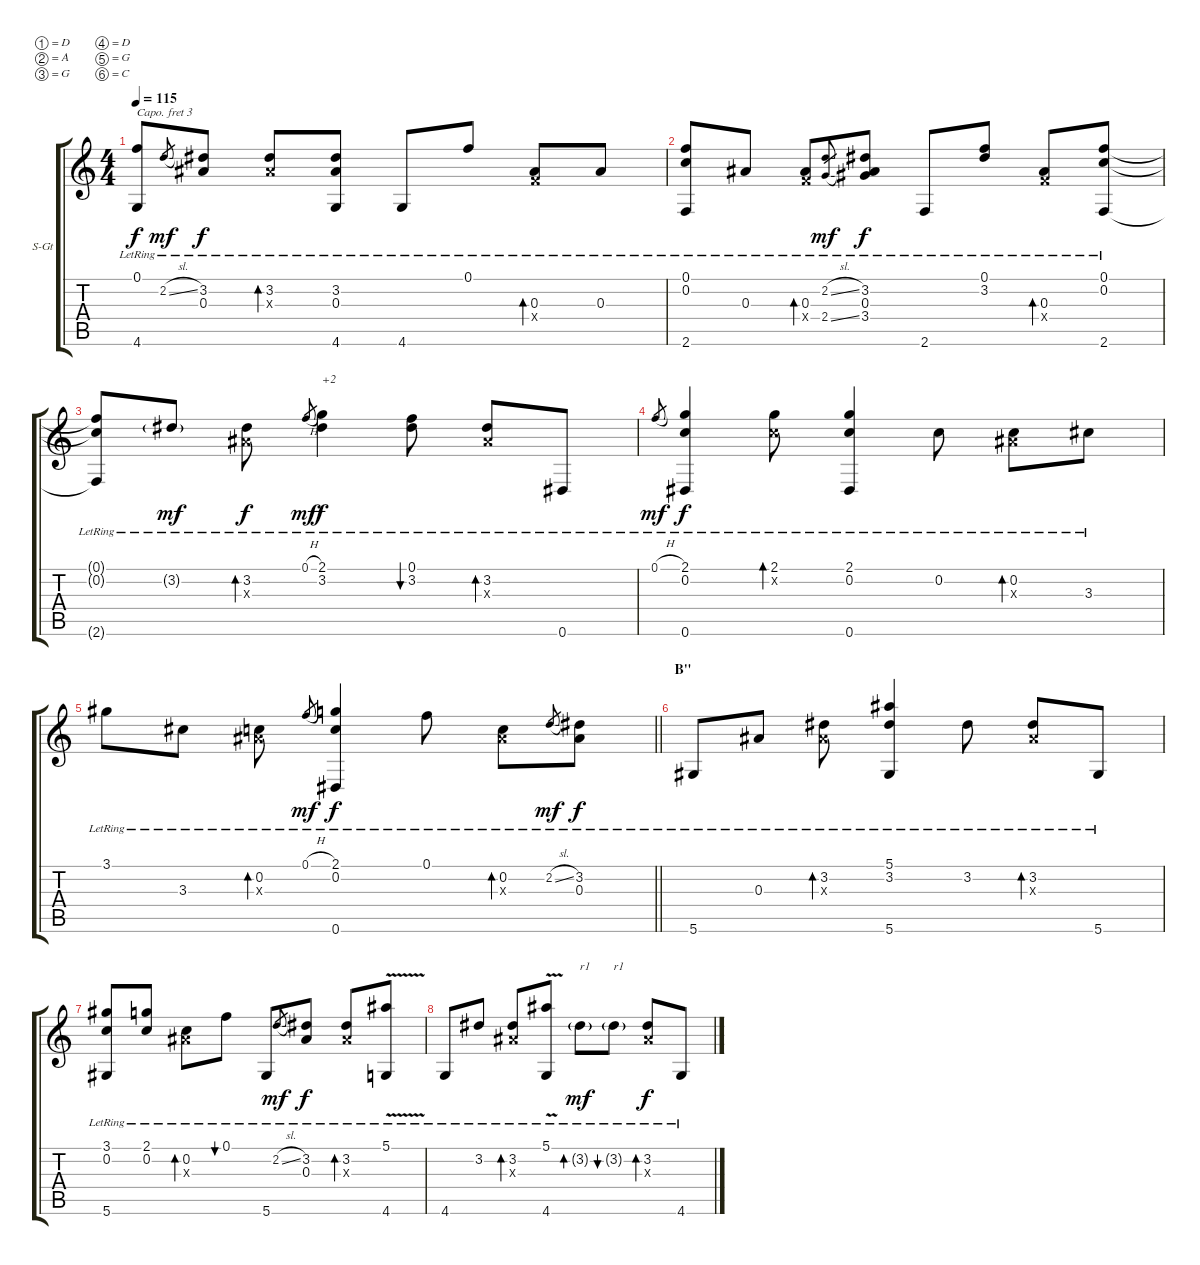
\bracketExtendMode groupsimilarinstruments
\firstSystemTrackNameOrientation horizontal
\otherSystemsTrackNameOrientation horizontal
\track ("Track 1" "S-Gt") {instrument acousticguitarsteel}
\staff {score tabs}
\capo 3
\tuning (D4 A3 G3 D3 G2 C2)
\ts (4 4)
\tempo 115
\clef g2
\ks c
(0.1{lr t} 4.6{lr t}).8{dy f} 2.2{sl lr}.8{gr dy mf} (3.2{lr} 0.3{lr}).8{dy f} (3.2{lr} 0.3{x}).8{bd 60} (3.2{lr} 0.3{lr} 4.6{lr}).8 4.6{lr}.8 0.1{lr}.8 (0.3{lr} 0.4{x}).8{bd 60} 0.3{lr}.8 |
(0.1{lr} 0.2{lr} 2.6{lr}).8 0.3{lr}.8 (0.3{lr} 0.4{x}).8{bd 60} (2.2{sl lr} 2.4{sl lr}).8{gr dy mf} (3.2{lr} 0.3{lr} 3.4{lr}).8{dy f} 2.6{lr}.8 (0.1{lr} 3.2{lr}).8 (0.3{lr} 0.4{x}).8{bd 60} (0.1{lr} 0.2{lr} 2.6{lr}).8 |
(0.1{lr t} 0.2{lr t} 2.6{lr t}).8 3.2{g lr}.8{dy mf} (3.2{lr} 0.3{x}).8{bd 60 dy f} 0.1{h lr}.8{gr dy mf} (2.1{lr} 3.2{lr}).4{txt "+2" dy f} (0.1{lr} 3.2{lr}).8{bu 60} (3.2{lr} 0.3{x}).8{bd 60} 0.6{lr}.8 |
0.1{h lr}.8{gr dy mf} (2.1{lr} 0.2{lr} 0.6{lr}).4{dy f} (2.1{lr} 0.2{x}).8{bd 60} (2.1{lr} 0.2{lr} 0.6{lr}).4 0.2{lr}.8 (0.2{lr} 0.3{x}).8{bd 60} 3.3{lr}.8 |
\barLineRight lightlight
3.1{lr}.8 3.3{lr}.8 (0.2{lr} 0.3{x}).8{bd 60} 0.1{h lr}.8{gr dy mf} (2.1{lr} 0.2 0.6{lr}).4{dy f} 0.1{lr}.8 (0.2{lr} 0.3{x}).8{bd 60} 2.2{sl lr}.8{gr dy mf} (3.2{lr} 0.3{lr}).8{dy f} |
\section ("" "B\"")
5.6{lr}.8 0.3{lr}.8 (3.2{lr} 0.3{x}).8{bd 60} (5.1{lr} 3.2{lr} 5.6{lr}).4 3.2{lr}.8 (3.2{lr} 0.3{x}).8{bd 60} 5.6{lr}.8 |
(3.1{lr} 0.2{lr} 5.6{lr}).8 (2.1{lr} 0.2{lr}).8 (0.2{lr} 0.3{x}).8{bd 60} 0.1{lr}.8{bu 60} 5.6{lr}.8 2.2{sl lr}.8{gr dy mf} (3.2{lr} 0.3{lr}).8{dy f} (3.2{lr} 0.3{x}).8{bd 60} (5.1{v lr} 4.6{lr}).8 |
4.6{lr}.8 3.2{lr}.8 (3.2{lr} 0.3{x}).8{bd 60} (5.1{v lr} 4.6{lr}).8 3.2{g lr}.8{bd 60 txt "r1" dy mf} 3.2{g lr}.8{bu 60 txt "r1"} (3.2{lr} 0.3{x}).8{bd 60 dy f} 4.6{lr}.8
